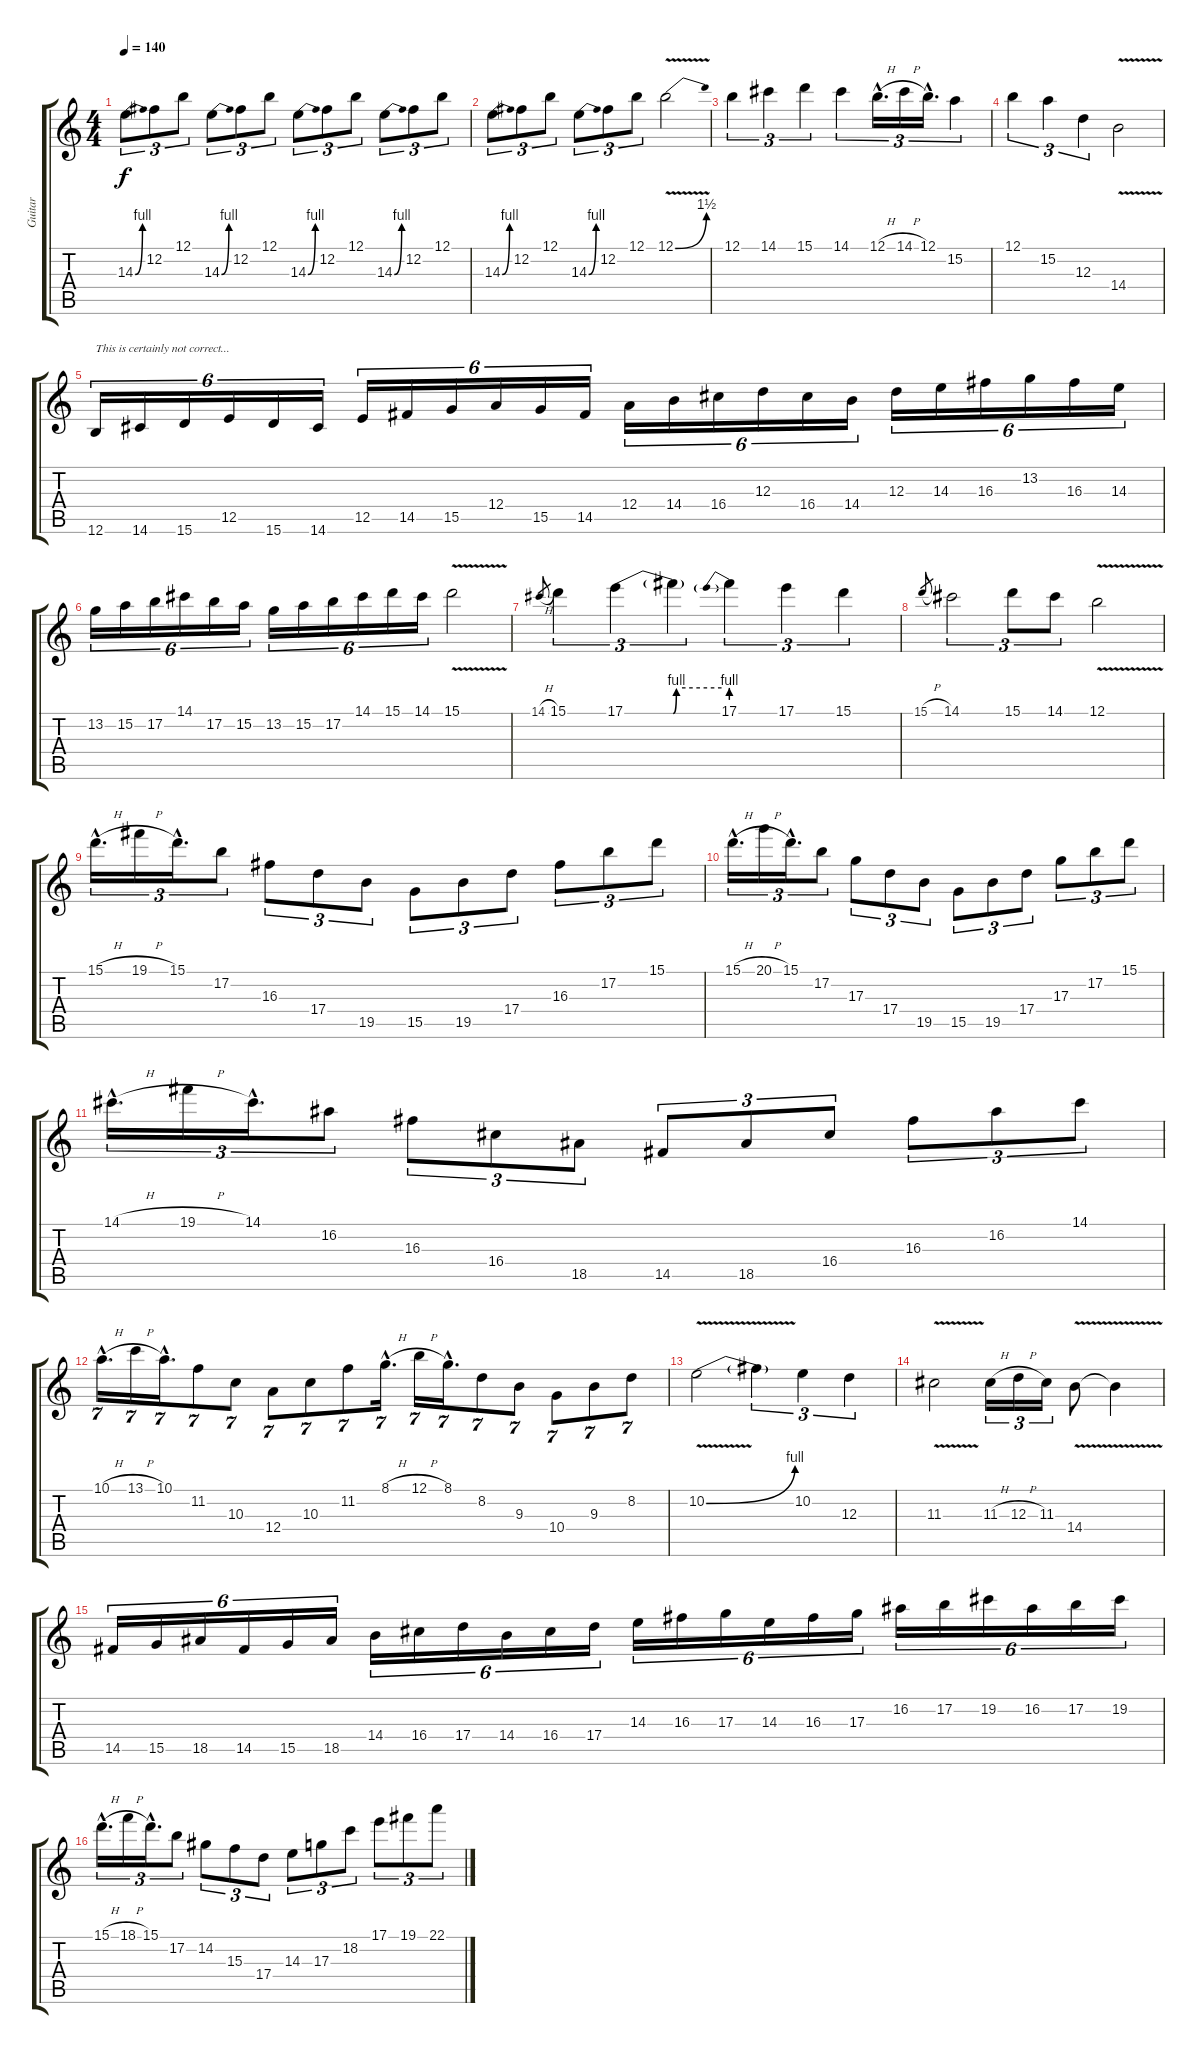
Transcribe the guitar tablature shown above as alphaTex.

\track ("Guitar" "Guitar") {instrument distortionguitar}
\staff {score tabs}
\tuning (B3 Gb3 D3 A2 E2 B1) {hide}
\ts (4 4)
\tempo 140
\clef g2
\ks c
14.3{be (bend 0 0 60 4)}.8{tu (3 2) dy f} 12.2.8{tu (3 2)} 12.1.8{tu (3 2)} 14.3{be (bend 0 0 60 4)}.8{tu (3 2)} 12.2.8{tu (3 2)} 12.1.8{tu (3 2)} 14.3{be (bend 0 0 60 4)}.8{tu (3 2)} 12.2.8{tu (3 2)} 12.1.8{tu (3 2)} 14.3{be (bend 0 0 60 4)}.8{tu (3 2)} 12.2.8{tu (3 2)} 12.1.8{tu (3 2)} |
14.3{be (bend 0 0 60 4)}.8{tu (3 2)} 12.2.8{tu (3 2)} 12.1.8{tu (3 2)} 14.3{be (bend 0 0 60 4)}.8{tu (3 2)} 12.2.8{tu (3 2)} 12.1.8{tu (3 2)} 12.1{be (bend 0 0 60 6) v}.2 |
12.1.4{tu (3 2)} 14.1.4{tu (3 2)} 15.1.4{tu (3 2)} 14.1.4{tu (3 2)} 12.1{h hac}.16{d tu (3 2)} 14.1{h}.16{tu (3 2)} 12.1{hac}.16{d tu (3 2)} 15.2.4{tu (3 2)} |
12.1.4{tu (3 2)} 15.2.4{tu (3 2)} 12.3.4{tu (3 2)} 14.4{v}.2 |
12.6.16{tu (6 4) txt "This is certainly not correct..."} 14.6.16{tu (6 4)} 15.6.16{tu (6 4)} 12.5.16{tu (6 4)} 15.6.16{tu (6 4)} 14.6.16{tu (6 4)} 12.5.16{tu (6 4)} 14.5.16{tu (6 4)} 15.5.16{tu (6 4)} 12.4.16{tu (6 4)} 15.5.16{tu (6 4)} 14.5.16{tu (6 4)} 12.4.16{tu (6 4)} 14.4.16{tu (6 4)} 16.4.16{tu (6 4)} 12.3.16{tu (6 4)} 16.4.16{tu (6 4)} 14.4.16{tu (6 4)} 12.3.16{tu (6 4)} 14.3.16{tu (6 4)} 16.3.16{tu (6 4)} 13.2.16{tu (6 4)} 16.3.16{tu (6 4)} 14.3.16{tu (6 4)} |
13.2.16{tu (6 4)} 15.2.16{tu (6 4)} 17.2.16{tu (6 4)} 14.1.16{tu (6 4)} 17.2.16{tu (6 4)} 15.2.16{tu (6 4)} 13.2.16{tu (6 4)} 15.2.16{tu (6 4)} 17.2.16{tu (6 4)} 14.1.16{tu (6 4)} 15.1.16{tu (6 4)} 14.1.16{tu (6 4)} 15.1{v}.2 |
14.1{h}.8{gr} 15.1.4{tu (3 2)} 17.1{be (custom 0 0 30 0 32 4 60 4)}.4{tu (3 2)} 17.1{t}.4{tu (3 2)} 17.1{be (prebend 0 4 60 4)}.4{tu (3 2)} 17.1.4{tu (3 2)} 15.1.4{tu (3 2)} |
15.1{h}.8{gr} 14.1.2{tu (3 2)} 15.1.8{tu (3 2)} 14.1.8{tu (3 2)} 12.1{v}.2 |
15.1{h hac}.16{d tu (3 2)} 19.1{h}.16{tu (3 2)} 15.1{hac}.16{d tu (3 2)} 17.2.8{tu (3 2)} 16.3.8{tu (3 2)} 17.4.8{tu (3 2)} 19.5.8{tu (3 2)} 15.5.8{tu (3 2)} 19.5.8{tu (3 2)} 17.4.8{tu (3 2)} 16.3.8{tu (3 2)} 17.2.8{tu (3 2)} 15.1.8{tu (3 2)} |
15.1{h hac}.16{d tu (3 2)} 20.1{h}.16{tu (3 2)} 15.1{hac}.16{d tu (3 2)} 17.2.8{tu (3 2)} 17.3.8{tu (3 2)} 17.4.8{tu (3 2)} 19.5.8{tu (3 2)} 15.5.8{tu (3 2)} 19.5.8{tu (3 2)} 17.4.8{tu (3 2)} 17.3.8{tu (3 2)} 17.2.8{tu (3 2)} 15.1.8{tu (3 2)} |
14.1{h hac}.16{d tu (3 2)} 19.1{h}.16{tu (3 2)} 14.1{hac}.16{d tu (3 2)} 16.2.8{tu (3 2)} 16.3.8{tu (3 2)} 16.4.8{tu (3 2)} 18.5.8{tu (3 2)} 14.5.8{tu (3 2)} 18.5.8{tu (3 2)} 16.4.8{tu (3 2)} 16.3.8{tu (3 2)} 16.2.8{tu (3 2)} 14.1.8{tu (3 2)} |
10.1{h hac}.16{d tu (7 4)} 13.1{h}.16{tu (7 4)} 10.1{hac}.16{d tu (7 4)} 11.2.8{tu (7 4)} 10.3.8{tu (7 4)} 12.4.8{tu (7 4)} 10.3.8{tu (7 4)} 11.2.8{tu (7 4)} 8.1{h hac}.16{d tu (7 4)} 12.1{h}.16{tu (7 4)} 8.1{hac}.16{d tu (7 4)} 8.2.8{tu (7 4)} 9.3.8{tu (7 4)} 10.4.8{tu (7 4)} 9.3.8{tu (7 4)} 8.2.8{tu (7 4)} |
10.2{be (bend 0 0 60 4) v}.2 10.2{t}.4{tu (3 2)} 10.2.4{tu (3 2)} 12.3.4{tu (3 2)} |
11.3{v}.2 11.3{h}.16{tu (3 2)} 12.3{h}.16{tu (3 2)} 11.3.16{tu (3 2)} 14.4{v}.8 14.4{t}.4 |
14.5.16{tu (6 4)} 15.5.16{tu (6 4)} 18.5.16{tu (6 4)} 14.5.16{tu (6 4)} 15.5.16{tu (6 4)} 18.5.16{tu (6 4)} 14.4.16{tu (6 4)} 16.4.16{tu (6 4)} 17.4.16{tu (6 4)} 14.4.16{tu (6 4)} 16.4.16{tu (6 4)} 17.4.16{tu (6 4)} 14.3.16{tu (6 4)} 16.3.16{tu (6 4)} 17.3.16{tu (6 4)} 14.3.16{tu (6 4)} 16.3.16{tu (6 4)} 17.3.16{tu (6 4)} 16.2.16{tu (6 4)} 17.2.16{tu (6 4)} 19.2.16{tu (6 4)} 16.2.16{tu (6 4)} 17.2.16{tu (6 4)} 19.2.16{tu (6 4)} |
15.1{h hac}.16{d tu (3 2)} 18.1{h}.16{tu (3 2)} 15.1{hac}.16{d tu (3 2)} 17.2.8{tu (3 2)} 14.2.8{tu (3 2)} 15.3.8{tu (3 2)} 17.4.8{tu (3 2)} 14.3.8{tu (3 2)} 17.3.8{tu (3 2)} 18.2.8{tu (3 2)} 17.1.8{tu (3 2)} 19.1.8{tu (3 2)} 22.1.8{tu (3 2)}
